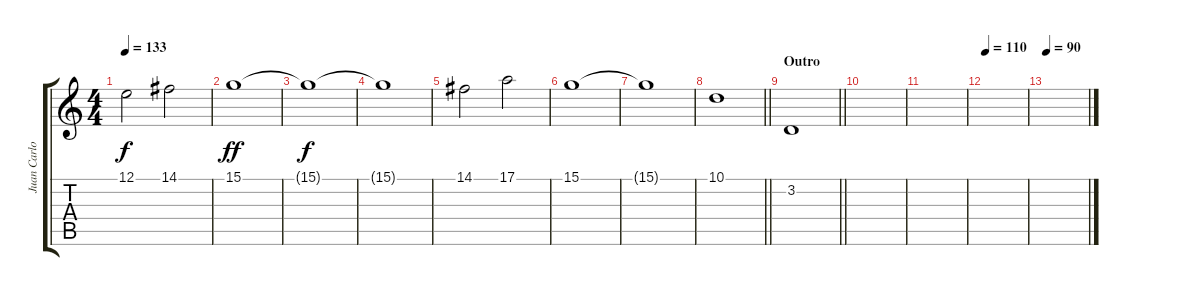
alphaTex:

\track ("Juan Carlos" "Juan Carlo") {instrument rockorgan}
\staff {score tabs}
\tuning (E4 B3 G3 D3 A2 E2) {hide}
\ts (4 4)
\tempo 133
\clef g2
\ks c
12.1.2{dy f} 14.1.2 |
15.1.1{dy ff} |
15.1{t}.1{dy f} |
15.1{t}.1 |
14.1.2 17.1.2 |
15.1.1 |
15.1{t}.1 |
\barLineRight lightlight
10.1.1{volume 1} |
\section ("" "Outro")
\barLineRight lightlight
3.2.1 |
|
|
\tempo 110
|
\tempo 90
